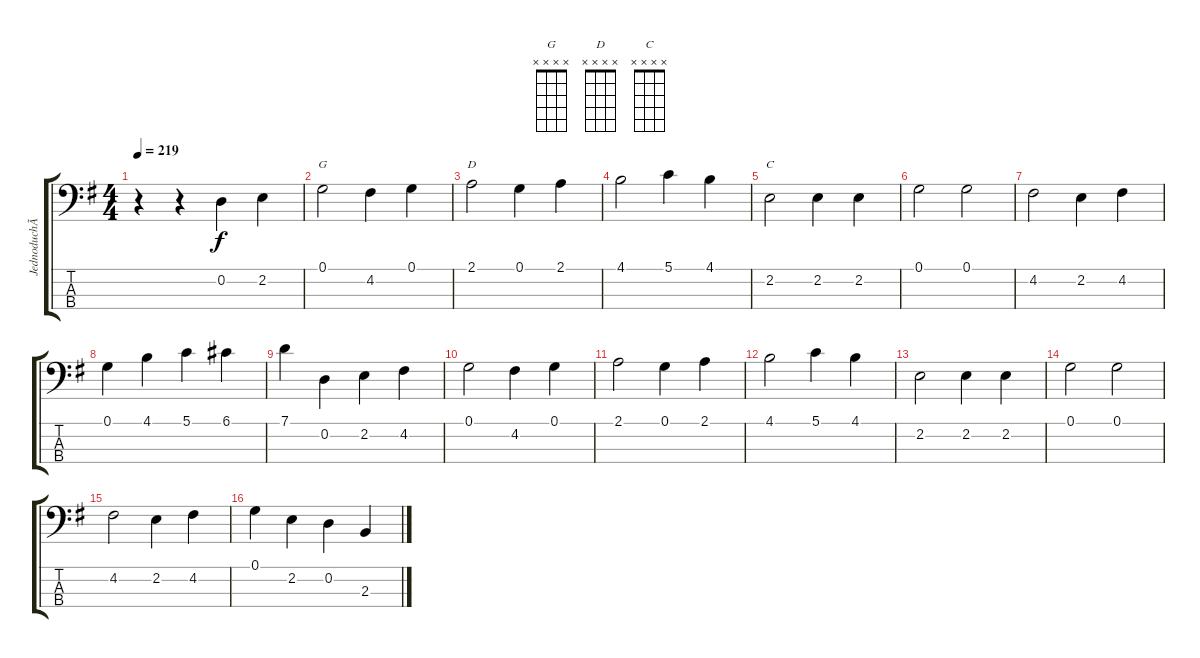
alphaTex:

\track ("JednoduchÃ© solo" "JednoduchÃ") {instrument acousticbass}
\staff {score tabs}
\tuning (G2 D2 A1 E1) {hide}
\chord ("G" x x x x)
\chord ("D" x x x x)
\chord ("C" x x x x)
\ts (4 4)
\tempo 219
\clef f4
\ks g
r.4{dy f instrument acousticbass} r.4 0.2.4 2.2.4 |
0.1.2{ch "G"} 4.2.4 0.1.4 |
2.1.2{ch "D"} 0.1.4 2.1.4 |
4.1.2 5.1.4 4.1.4 |
2.2.2{ch "C"} 2.2.4 2.2.4 |
0.1.2 0.1.2 |
4.2.2 2.2.4 4.2.4 |
0.1.4 4.1.4 5.1.4 6.1.4 |
7.1.4 0.2.4 2.2.4 4.2.4 |
0.1.2 4.2.4 0.1.4 |
2.1.2 0.1.4 2.1.4 |
4.1.2 5.1.4 4.1.4 |
2.2.2 2.2.4 2.2.4 |
0.1.2 0.1.2 |
4.2.2 2.2.4 4.2.4 |
0.1.4 2.2.4 0.2.4 2.3.4
